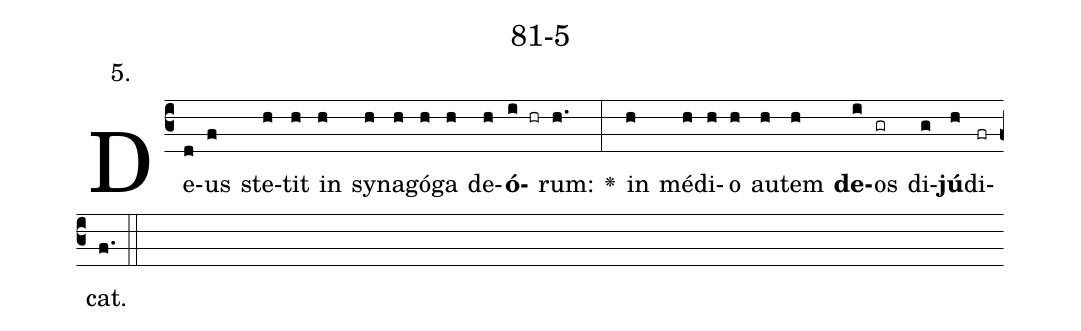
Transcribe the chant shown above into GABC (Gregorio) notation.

name: 81-5;
annotation: 5.;
%%
(c3)De(d)us(f) ste(h)tit(h) in(h) sy(h)na(h)gó(h)ga(h) de(h)<b>ó</b>(i hr)rum:(h.) <v>\greheightstar</v>(:) in(h) mé(h)di(h)o(h) au(h)tem(h) <b>de</b>(i)os(gr) di(g)<b>jú</b>(h)di(fr)cat.(f.) (::)


%E(h) u(h) o(i) u(g) a(h) e.(f.) (::)
